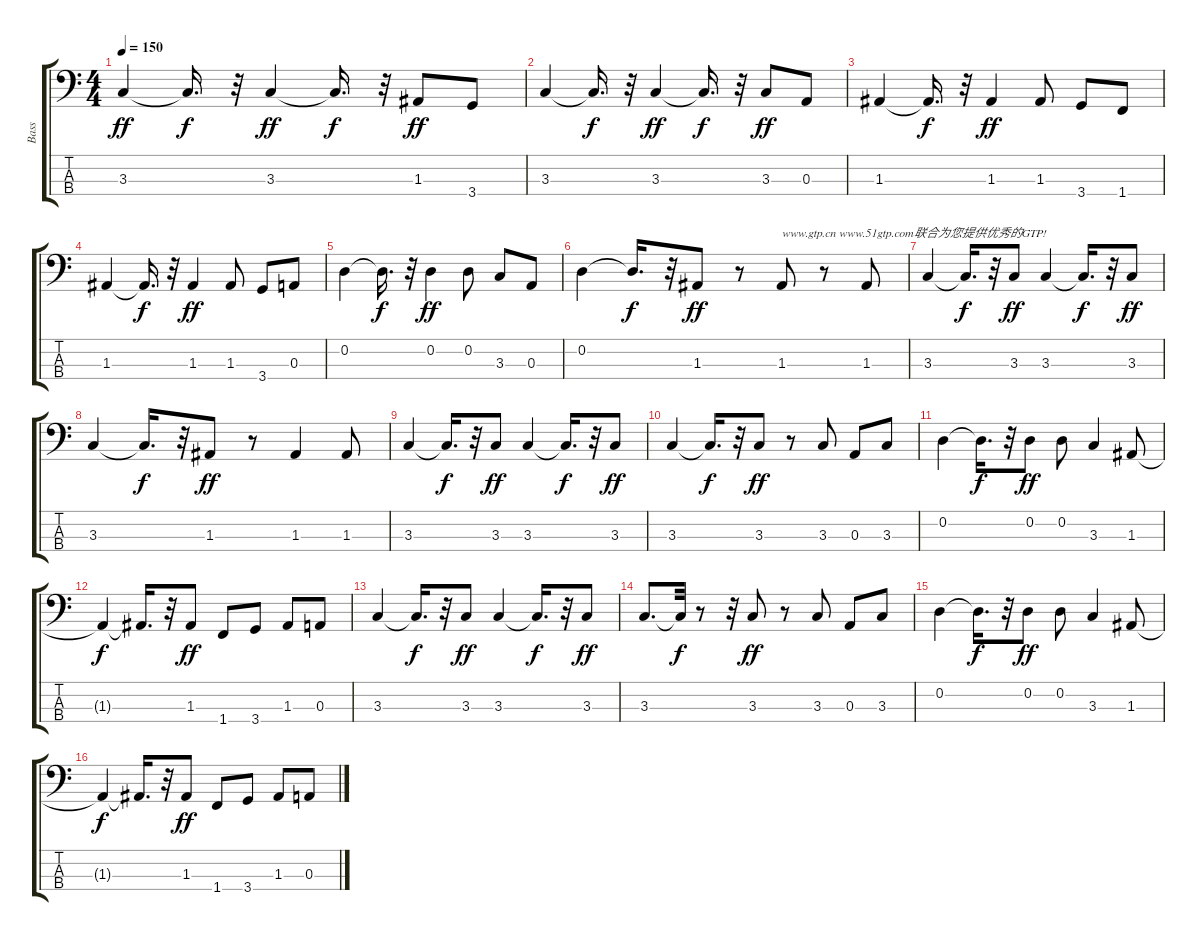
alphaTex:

\track ("Bass" "Bass") {instrument electricbassfinger}
\staff {score tabs}
\tuning (G2 D2 A1 E1) {hide}
\ts (4 4)
\tempo 150
\clef f4
\ks c
3.3.4{dy ff} 3.3{t}.16{d dy f} r.32 3.3.4{dy ff} 3.3{t}.16{d dy f} r.32 1.3.8{dy ff} 3.4.8 |
3.3.4 3.3{t}.16{d dy f} r.32 3.3.4{dy ff} 3.3{t}.16{d dy f} r.32 3.3.8{dy ff} 0.3.8 |
1.3.4 1.3{t}.16{d dy f} r.32 1.3.4{dy ff} 1.3.8 3.4.8 1.4.8 |
1.3.4 1.3{t}.16{d dy f} r.32 1.3.4{dy ff} 1.3.8 3.4.8 0.3.8 |
0.2.4 0.2{t}.16{d dy f} r.32 0.2.4{dy ff} 0.2.8 3.3.8 0.3.8 |
0.2.4 0.2{t}.16{d dy f} r.32 1.3.8{dy ff} r.8 1.3.8{txt "www.gtp.cn www.51gtp.com联合为您提供优秀的GTP!"} r.8 1.3.8 |
3.3.4 3.3{t}.16{d dy f} r.32 3.3.8{dy ff} 3.3.4 3.3{t}.16{d dy f} r.32 3.3.8{dy ff} |
3.3.4 3.3{t}.16{d dy f} r.32 1.3.8{dy ff} r.8 1.3.4 1.3.8 |
3.3.4 3.3{t}.16{d dy f} r.32 3.3.8{dy ff} 3.3.4 3.3{t}.16{d dy f} r.32 3.3.8{dy ff} |
3.3.4 3.3{t}.16{d dy f} r.32 3.3.8{dy ff} r.8 3.3.8 0.3.8 3.3.8 |
0.2.4 0.2{t}.16{d dy f} r.32 0.2.8{dy ff} 0.2.8 3.3.4 1.3.8 |
1.3{t}.4{dy f} 1.3{t}.16{d} r.32 1.3.8{dy ff} 1.4.8 3.4.8 1.3.8 0.3.8 |
3.3.4 3.3{t}.16{d dy f} r.32 3.3.8{dy ff} 3.3.4 3.3{t}.16{d dy f} r.32 3.3.8{dy ff} |
3.3.8{d} 3.3{t}.32{dy f} r.8 r.32 3.3.8{dy ff} r.8 3.3.8 0.3.8 3.3.8 |
0.2.4 0.2{t}.16{d dy f} r.32 0.2.8{dy ff} 0.2.8 3.3.4 1.3.8 |
1.3{t}.4{dy f} 1.3{t}.16{d} r.32 1.3.8{dy ff} 1.4.8 3.4.8 1.3.8 0.3.8
